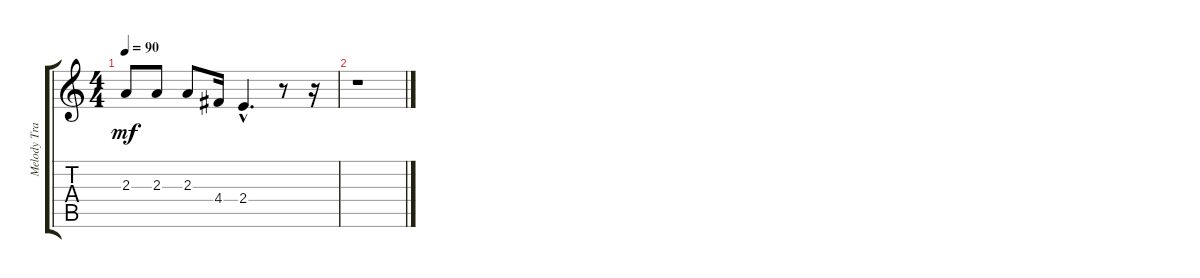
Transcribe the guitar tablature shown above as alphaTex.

\track ("Melody Track" "Melody Tra") {instrument overdrivenguitar}
\staff {score tabs}
\tuning (E4 B3 G3 D3 A2 E2) {hide}
\ts (4 4)
\tempo 90
\clef g2
\ks c
2.3.8{dy mf} 2.3.8 2.3.8 4.4.16 2.4{hac}.4{d} r.8 r.16 |
r.1
